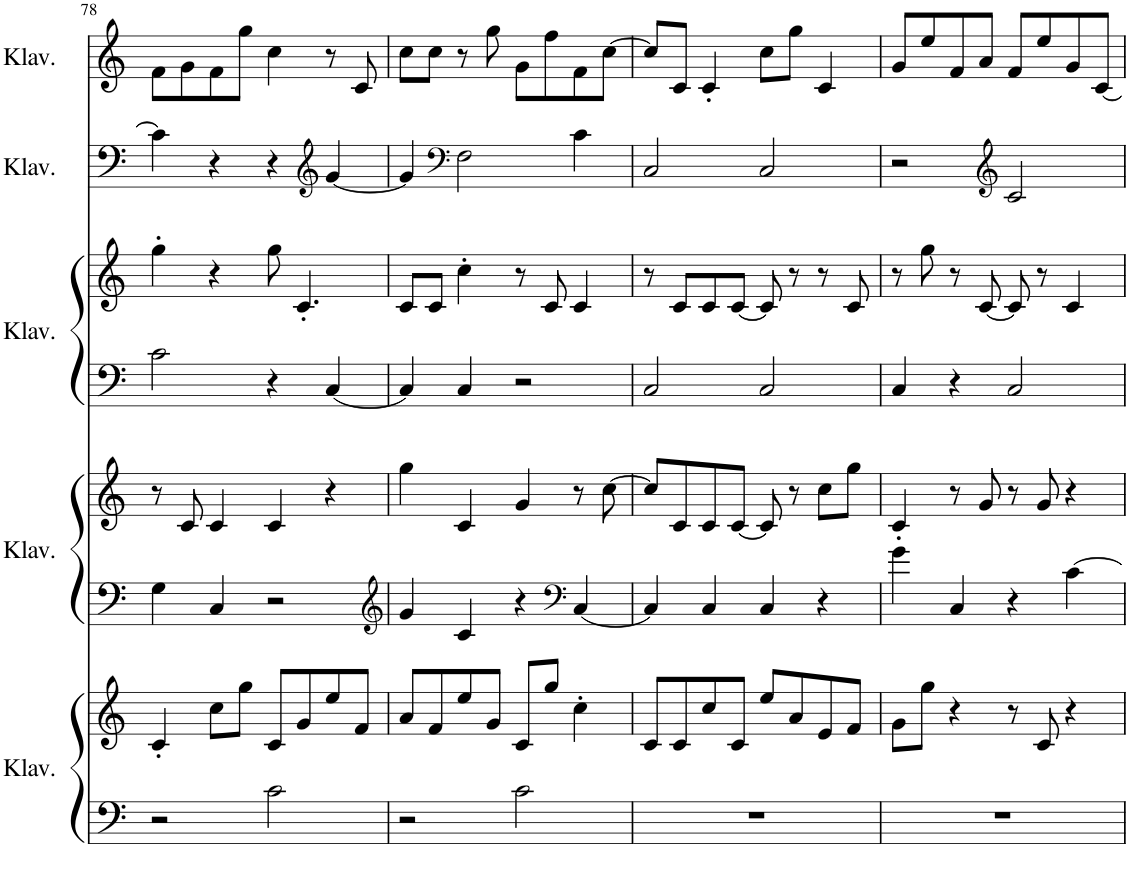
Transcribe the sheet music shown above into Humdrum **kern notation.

**kern	**kern	**kern	**kern	**kern	**kern	**kern	**kern
*part5	*part5	*part4	*part4	*part3	*part3	*part2	*part1
*staff8	*staff7	*staff6	*staff5	*staff4	*staff3	*staff2	*staff1
*I"Klavier	*	*I"Klavier	*	*I"Klavier	*	*I"Klavier	*I"Klavier
*I'Klav.	*	*I'Klav.	*	*I'Klav.	*	*I'Klav.	*I'Klav.
!!LO:PB:g=z
*clefF4	*clefG2	*clefF4	*clefG2	*clefF4	*clefG2	*clefF4	*clefG2
*k[]	*k[]	*k[]	*k[]	*k[]	*k[]	*k[]	*k[]
*M4/4	*M4/4	*M4/4	*M4/4	*M4/4	*M4/4	*M4/4	*M4/4
=78	=78	=78	=78	=78	=78	=78	=78
2r	4c'/	4G\	8r	2c\	4gg'\	4c\]	8f\L
.	.	.	8c/	.	.	.	8g\
.	8cc\L	4C/	4c/	.	4r	4r	8f\
.	8gg\J	.	.	.	.	.	8gg\J
2c\	8c/L	2r	4c/	4r	8gg\	4r	4cc\
.	8g/	.	.	.	4.c'/	.	.
*	*	*	*	*	*	*clefG2	*
.	8ee/	.	4r	[4C/	.	[4g/	8r
.	8f/J	.	.	.	.	.	8c/
=79	=79	=79	=79	=79	=79	=79	=79
*	*	*clefG2	*	*	*	*	*
2r	8a/L	4g/	4gg\	4C/]	8c/L	4g/]	8cc\L
.	8f/	.	.	.	8c/J	.	8cc\J
*	*	*	*	*	*	*clefF4	*
.	8ee/	4c/	4c/	4C/	4cc'\	2F\	8r
.	8g/J	.	.	.	.	.	8gg\
2c\	8c/L	4r	4g/	2r	8r	.	8g\L
.	8gg/J	.	.	.	8c/	.	8ff\
*	*	*clefF4	*	*	*	*	*
.	4cc'\	[4C/	8r	.	4c/	4c\	8f\
.	.	.	[8cc\	.	.	.	[8cc\J
=80	=80	=80	=80	=80	=80	=80	=80
1r	8c/L	4C/]	8cc/L]	2C/	8r	2C/	8cc/L]
.	8c/	.	8c/	.	8c/L	.	8c/J
.	8cc/	4C/	8c/	.	8c/	.	4c'/
.	8c/J	.	[8c/J	.	[8c/J	.	.
.	8ee/L	4C/	8c/]	2C/	8c/]	2C/	8cc\L
.	8a/	.	8r	.	8r	.	8gg\J
.	8e/	4r	8cc\L	.	8r	.	4c/
.	8f/J	.	8gg\J	.	8c/	.	.
=81	=81	=81	=81	=81	=81	=81	=81
1r	8g\L	4g\	4c'/	4C/	8r	2r	8g/L
.	8gg\J	.	.	.	8gg\	.	8ee/
.	4r	4C/	8r	4r	8r	.	8f/
.	.	.	8g/	.	[8c/	.	8a/J
*	*	*	*	*	*	*clefG2	*
.	8r	4r	8r	2C/	8c/]	2c/	8f/L
.	8c/	.	8g/	.	8r	.	8ee/
.	4r	[4c\	4r	.	4c/	.	8g/
.	.	.	.	.	.	.	[8c/J
=	=	=	=	=	=	=	=
*-	*-	*-	*-	*-	*-	*-	*-
